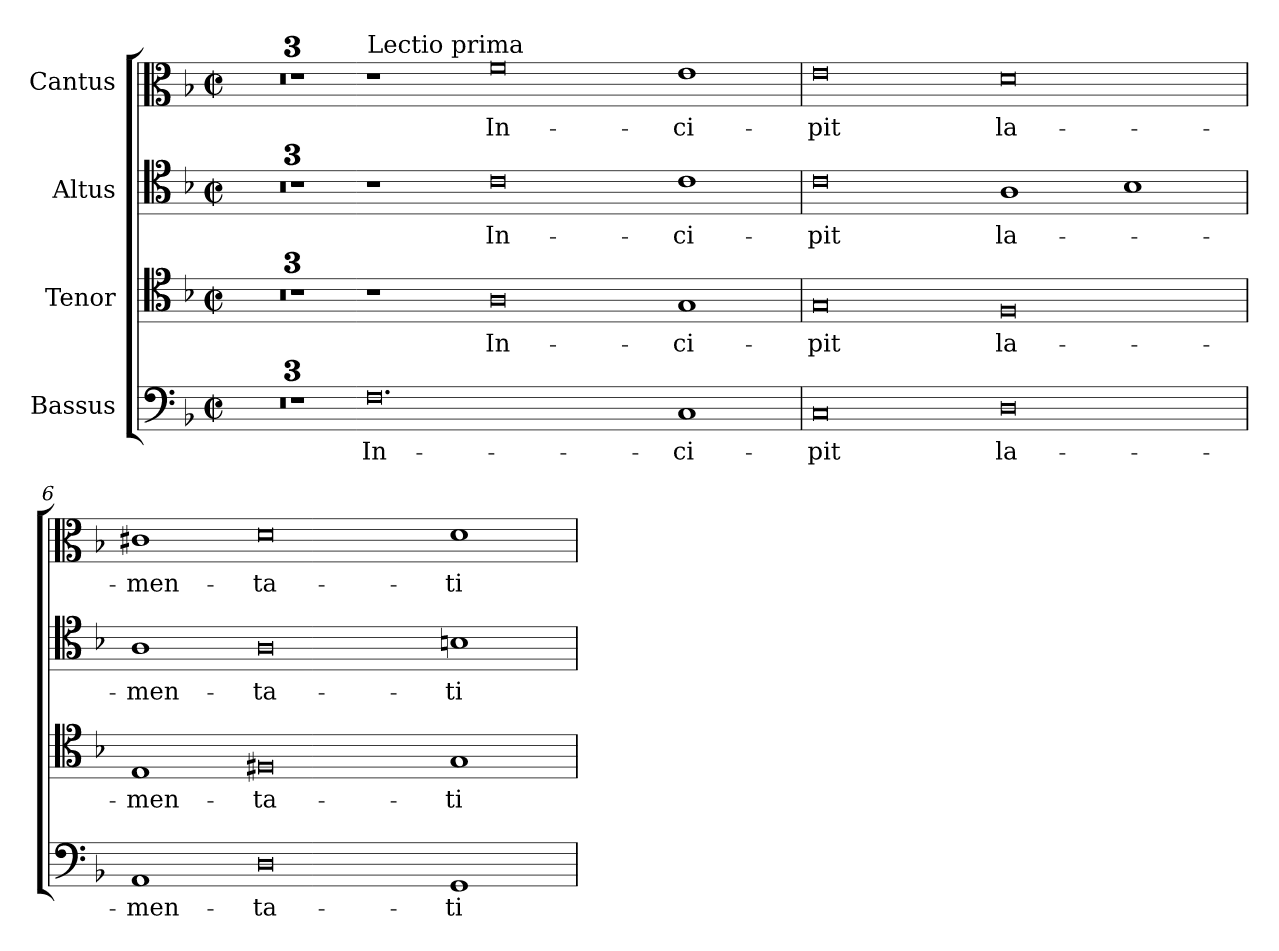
**kern	**text	**kern	**text	**kern	**text	**kern	**text
*part4	*part4	*part3	*part3	*part2	*part2	*part1	*part1
*staff4	*staff4	*staff3	*staff3	*staff2	*staff2	*staff1	*staff1
*I"Bassus	*	*I"Tenor	*	*I"Altus	*	*I"Cantus	*
*clefF4	*	*clefC4	*	*clefC4	*	*clefC3	*
*k[b-]	*	*k[b-]	*	*k[b-]	*	*k[b-]	*
*F:	*	*F:	*	*F:	*	*F:	*
*M2/2	*	*M2/2	*	*M2/2	*	*M2/2	*
*met(c|)	*	*met(c|)	*	*met(c|)	*	*met(c|)	*
=1	=1	=1	=1	=1	=1	=1	=1
1ryy	.	1ryy	.	1ryy	.	1ryy	.
=2	=2	=2	=2	=2	=2	=2	=2
1r	.	1r	.	1r	.	1r	.
=3	=3	=3	=3	=3	=3	=3	=3
*	*	*clefGv2	*	*clefGv2	*	*clefGv2	*
1ryy	.	1ryy	.	1ryy	.	1ryy	.
=4-	=4-	=4-	=4-	=4-	=4-	=4-	=4-
!	!	!	!	!	!	!LO:TX:a:t=Lectio prima	!
!	!LO:LY:b	!	!	!	!	!	!
0.F	In-	1r	.	1r	.	1r	.
!	!	!	!LO:LY:b	!	!LO:LY:b	!	!LO:LY:b
.	.	0A	In-	0c	In-	0f	In-
!	!LO:LY:b	!	!LO:LY:b	!	!LO:LY:b	!	!LO:LY:b
1C	-ci-	1G	-ci-	1c	-ci-	1e	-ci-
=5	=5	=5	=5	=5	=5	=5	=5
!	!LO:LY:b	!	!LO:LY:b	!	!LO:LY:b	!	!LO:LY:b
0C	-pit	0G	-pit	0c	-pit	0e	-pit
!	!LO:LY:b	!	!LO:LY:b	!	!LO:LY:b	!	!LO:LY:b
0D	la-	0F	la-	1A	la-	0d	la-
.	.	.	.	1B-	.	.	.
=6	=6	=6	=6	=6	=6	=6	=6
!	!LO:LY:b	!	!LO:LY:b	!	!LO:LY:b	!	!LO:LY:b
1AA	-men-	1E	-men-	1A	-men-	1c#X	-men-
!	!LO:LY:b	!	!LO:LY:b	!	!LO:LY:b	!	!LO:LY:b
0D	-ta-	0F#X	-ta-	0A	-ta-	0d	-ta-
!	!LO:LY:b	!	!LO:LY:b	!	!LO:LY:b	!	!LO:LY:b
1GG	-ti-	1G	-ti-	1Bn	-ti-	1d	-ti-
=	=	=	=	=	=	=	=
*-	*-	*-	*-	*-	*-	*-	*-
